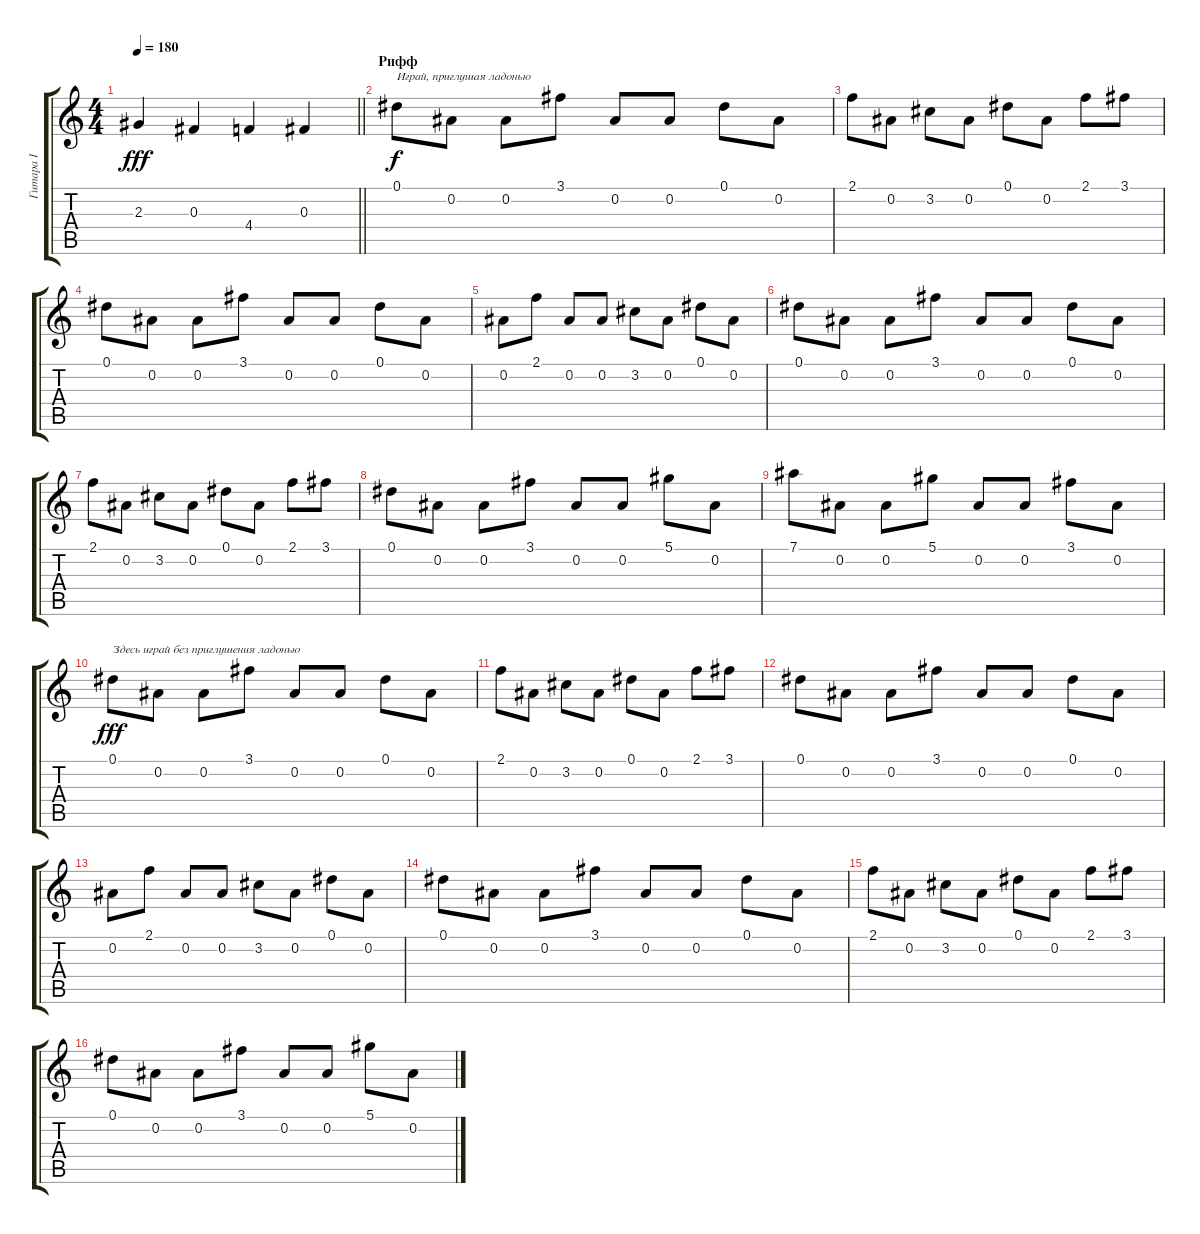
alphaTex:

\track ("Гитара I" "Гитара I") {instrument distortionguitar}
\staff {score tabs}
\tuning (Eb4 Bb3 Gb3 Db3 Ab2 Eb2) {hide}
\ts (4 4)
\tempo 180
\clef g2
\barLineRight lightlight
\ks c
2.3.4{dy fff} 0.3.4 4.4.4 0.3.4 |
\section ("" "Рифф")
0.1.8{txt "Играй, приглушая ладонью" dy f instrument overdrivenguitar} 0.2.8 0.2.8 3.1.8 0.2.8 0.2.8 0.1.8 0.2.8 |
2.1.8 0.2.8 3.2.8 0.2.8 0.1.8 0.2.8 2.1.8 3.1.8 |
0.1.8 0.2.8 0.2.8 3.1.8 0.2.8 0.2.8 0.1.8 0.2.8 |
0.2.8 2.1.8 0.2.8 0.2.8 3.2.8 0.2.8 0.1.8 0.2.8 |
0.1.8 0.2.8 0.2.8 3.1.8 0.2.8 0.2.8 0.1.8 0.2.8 |
2.1.8 0.2.8 3.2.8 0.2.8 0.1.8 0.2.8 2.1.8 3.1.8 |
0.1.8 0.2.8 0.2.8 3.1.8 0.2.8 0.2.8 5.1.8 0.2.8 |
7.1.8 0.2.8 0.2.8 5.1.8 0.2.8 0.2.8 3.1.8 0.2.8 |
0.1.8{txt "Здесь играй без приглушения ладонью" dy fff} 0.2.8{instrument distortionguitar} 0.2.8 3.1.8 0.2.8 0.2.8 0.1.8 0.2.8 |
2.1.8 0.2.8 3.2.8 0.2.8 0.1.8 0.2.8 2.1.8 3.1.8 |
0.1.8 0.2.8 0.2.8 3.1.8 0.2.8 0.2.8 0.1.8 0.2.8 |
0.2.8 2.1.8 0.2.8 0.2.8 3.2.8 0.2.8 0.1.8 0.2.8 |
0.1.8 0.2.8 0.2.8 3.1.8 0.2.8 0.2.8 0.1.8 0.2.8 |
2.1.8 0.2.8 3.2.8 0.2.8 0.1.8 0.2.8 2.1.8 3.1.8 |
0.1.8 0.2.8 0.2.8 3.1.8 0.2.8 0.2.8 5.1.8 0.2.8
